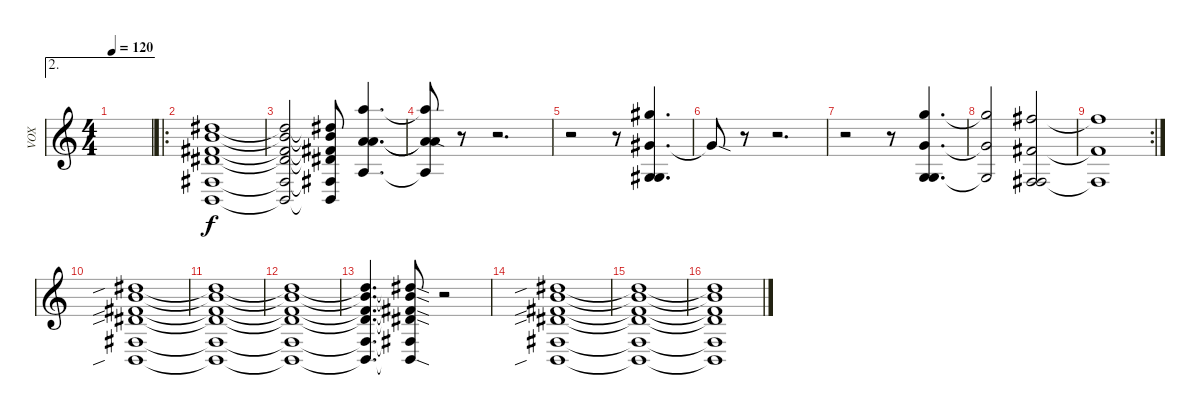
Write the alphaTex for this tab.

\track ("VOX" "VOX") {instrument acousticgrandpiano}
\staff {score}
\tuning (Db5 Ab4 E4 B3 Gb3 B2) {hide}
\ae 2
\ts (4 4)
\tempo 120
\clef g2
\ks c
|
\ro
(2.1{t} 3.2{t} 2.3{t} 4.4{t} 0.5{t} 0.6{t}).1 |
(2.1{t} 3.2{t} 2.3{t} 4.4{t} 0.5{t} 0.6{t}).2 (2.1{t} 3.2{t} 2.3{t} 4.4{t} 0.5{t} 0.6{t}).8 (8.1 5.3 10.4 10.6).4{d} |
(8.1{t} 5.3{sod t} 10.4{t} 10.6{t}).8 r.8 r.2{d} |
r.2 r.8 (7.1 4.3 2.5 9.6).4{d} |
4.3{sod t}.8 r.8 r.2{d} |
r.2 r.8 (6.1 3.3 1.5 8.6).4{d} |
(6.1{t} 3.3{t} 1.5{t}).2 (5.1 2.3 0.5 7.6).2 |
\rc 2
(5.1{t} 2.3{t} 0.5{t}).1 |
(2.1{sib} 3.2 2.3{sib} 4.4{sib} 0.5 0.6{sib}).1 |
(2.1{t} 3.2{t} 2.3{t} 4.4{t} 0.5{t} 0.6{t}).1 |
(2.1{t} 3.2{t} 2.3{t} 4.4{t} 0.5{t} 0.6{t}).1 |
(2.1{t} 3.2{t} 2.3{t} 4.4{t} 0.5{t} 0.6{t}).4{d} (2.1{sod t} 3.2{sod t} 2.3{sod t} 4.4{sod t} 0.5{t} 0.6{sod t}).8 r.2 |
(2.1{sib} 3.2 2.3{sib} 4.4{sib} 0.5 0.6{sib}).1 |
(2.1{t} 3.2{t} 2.3{t} 4.4{t} 0.5{t} 0.6{t}).1 |
(2.1{t} 3.2{t} 2.3{t} 4.4{t} 0.5{t} 0.6{t}).1
